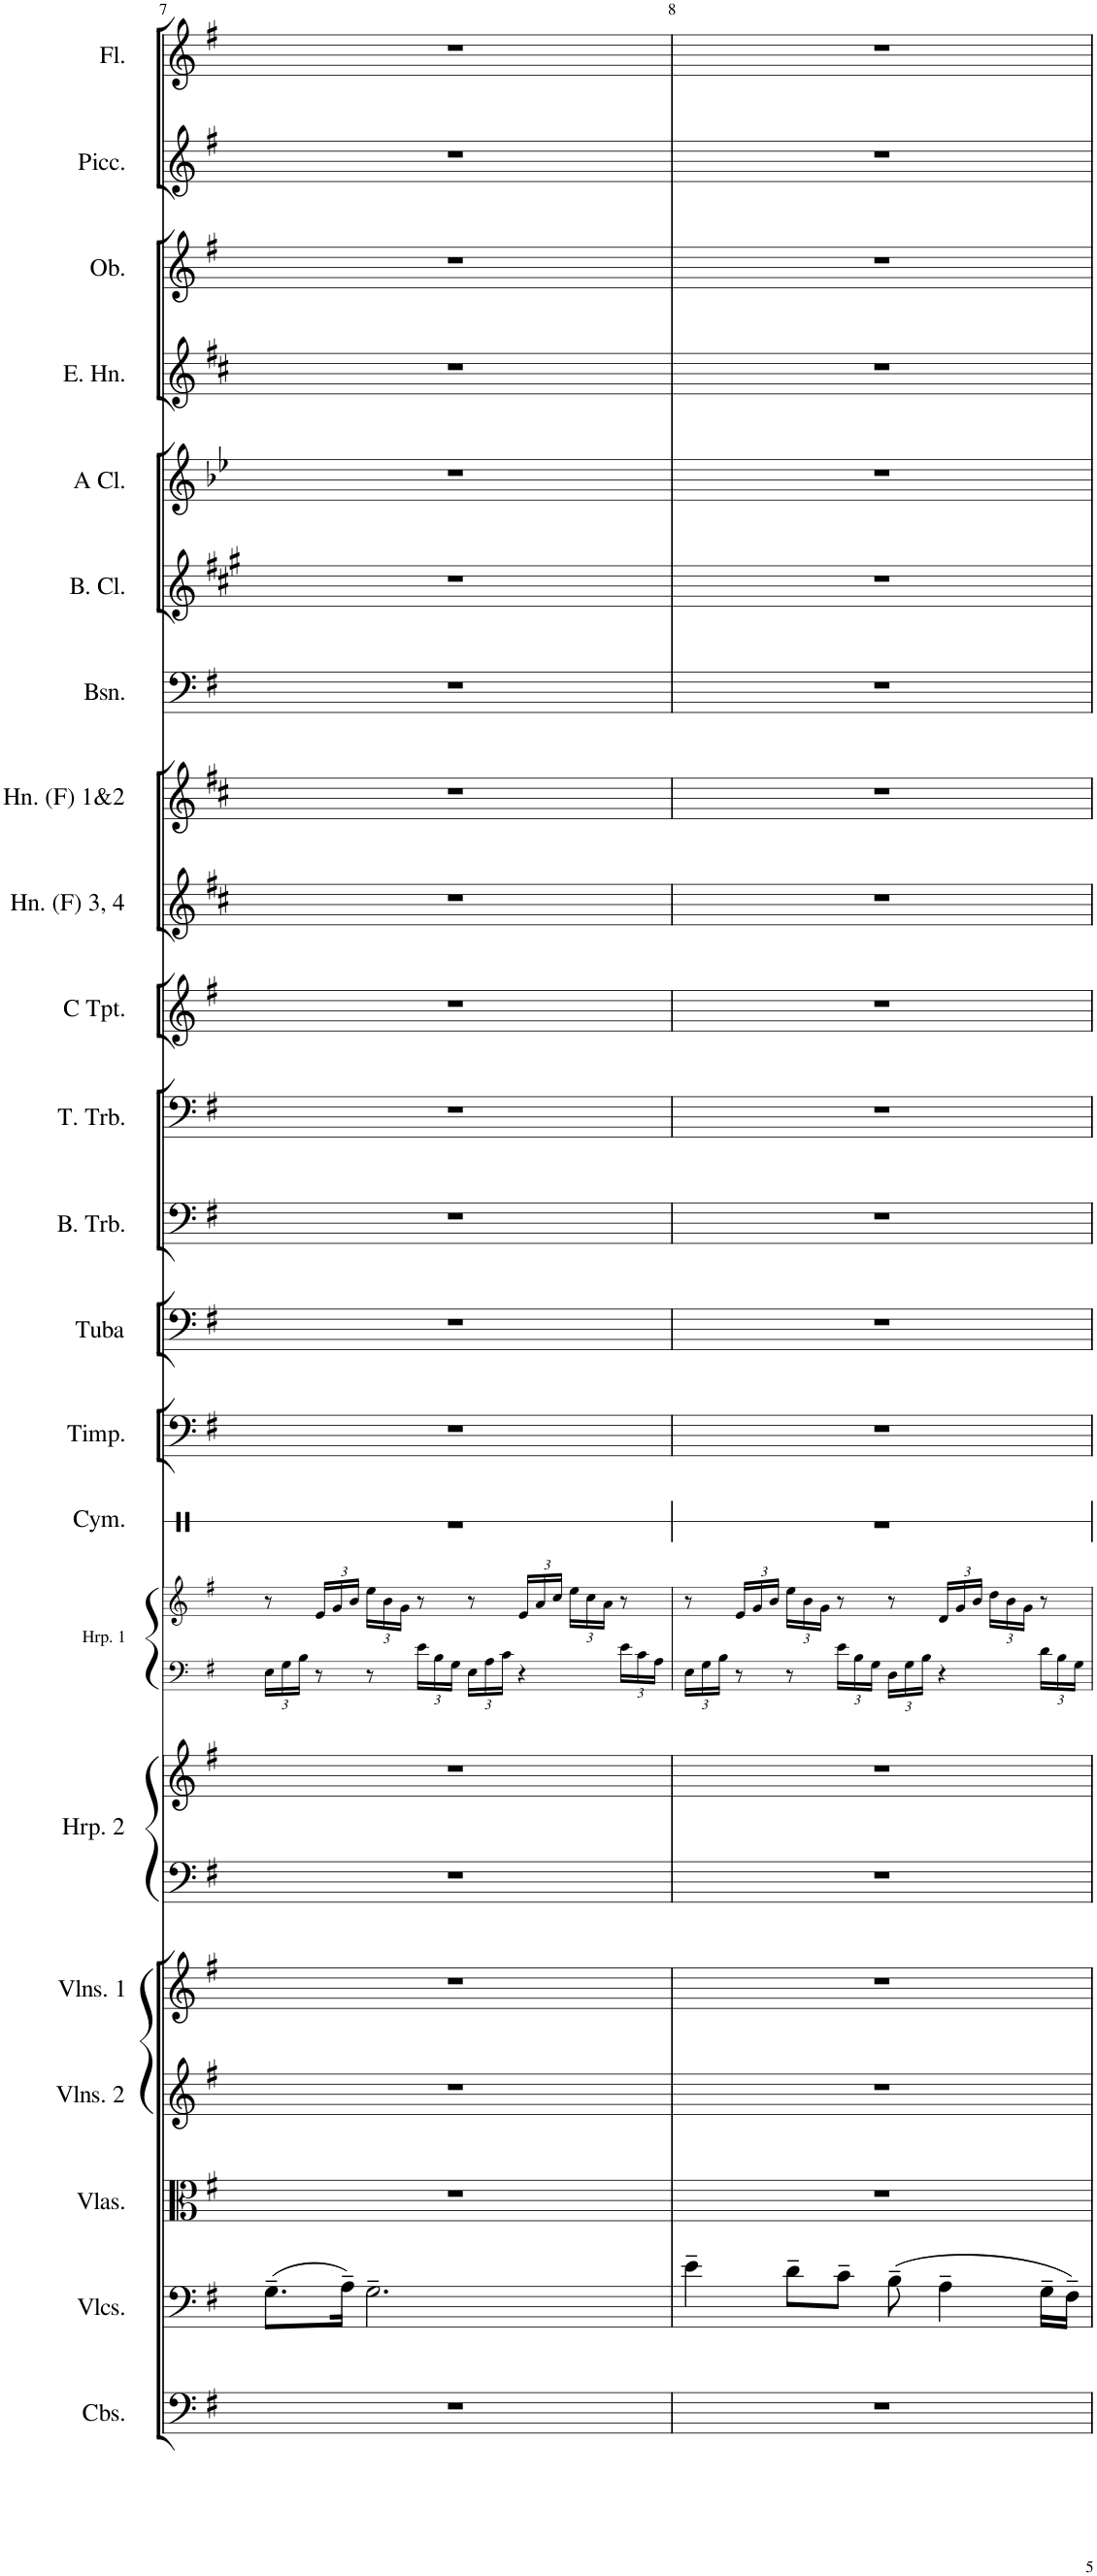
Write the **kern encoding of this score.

**kern	**kern	**kern	**kern	**kern	**kern	**kern	**kern	**kern	**kern	**kern	**kern	**kern	**kern	**kern	**kern	**kern	**kern	**kern	**kern	**kern	**kern	**kern	**kern
*part22	*part21	*part20	*part19	*part18	*part17	*part17	*part16	*part16	*part15	*part14	*part13	*part12	*part11	*part10	*part9	*part8	*part7	*part6	*part5	*part4	*part3	*part2	*part1
*staff24	*staff23	*staff22	*staff21	*staff20	*staff19	*staff18	*staff17	*staff16	*staff15	*staff14	*staff13	*staff12	*staff11	*staff10	*staff9	*staff8	*staff7	*staff6	*staff5	*staff4	*staff3	*staff2	*staff1
*I"Contrabasses	*I"Violoncellos	*I"Violas	*I"Violins 2	*I"Violins 1	*I"Harp 2	*	*I"Harp 1	*	*I"Cymbal	*I"Timpani	*I"Tuba	*I"Bass Trombone	*I"Tenor Trombone	*I"C Trumpet	*I"Horns (F)     3, 4	*I"Horns (F)     1, 2	*I"Bassoon	*I"Bass Clarinet	*I"A Clarinet	*I"English Horn	*I"Oboe	*I"Piccolo	*I"Flute
*I'Cbs.	*I'Vlcs.	*I'Vlas.	*I'Vlns. 2	*I'Vlns. 1	*I'Hrp. 2	*	*I'Hrp. 1	*	*I'Cym.	*I'Timp.	*I'Tuba	*I'B. Trb.	*I'T. Trb.	*I'C Tpt.	*I'Hn. (F) 3, 4	*	*I'Bsn.	*I'B. Cl.	*I'A Cl.	*I'E. Hn.	*I'Ob.	*I'Picc.	*I'Fl.
!!LO:PB:g=z
*clefF4	*clefF4	*clefC3	*clefG2	*clefG2	*clefF4	*clefG2	*clefF4	*clefG2	*clefX	*clefF4	*clefF4	*clefF4	*clefF4	*clefG2	*clefG2	*clefG2	*clefF4	*clefG2	*clefG2	*clefG2	*clefG2	*clefG2	*clefG2
*Trd7c12	*	*	*	*	*	*	*	*	*	*	*	*	*	*Trd1c2	*Trd4c7	*Trd4c7	*	*Trd8c14	*Trd2c3	*Trd4c7	*	*Trd-7c-12	*
*k[f#]	*k[f#]	*k[f#]	*k[f#]	*k[f#]	*k[f#]	*k[f#]	*k[f#]	*k[f#]	*k[]	*k[f#]	*k[f#]	*k[f#]	*k[f#]	*k[f#]	*k[f#c#]	*k[f#c#]	*k[f#]	*k[f#c#g#]	*k[b-e-]	*k[f#c#]	*k[f#]	*k[f#]	*k[f#]
*M4/4	*M4/4	*M4/4	*M4/4	*M4/4	*M4/4	*M4/4	*M4/4	*M4/4	*M4/4	*M4/4	*M4/4	*M4/4	*M4/4	*M4/4	*M4/4	*M4/4	*M4/4	*M4/4	*M4/4	*M4/4	*M4/4	*M4/4	*M4/4
*	*	*	*	*	*	*	*Xbrackettup	*	*	*	*	*	*	*	*	*	*	*	*	*	*	*	*
=7	=7	=7	=7	=7	=7	=7	=7	=7	=7	=7	=7	=7	=7	=7	=7	=7	=7	=7	=7	=7	=7	=7	=7
1r	(8.G~\L	1r	1r	1r	1r	1r	24E\LL	8r	1r	1r	1r	1r	1r	1r	1r	1r	1r	1r	1r	1r	1r	1r	1r
.	.	.	.	.	.	.	24G\	.	.	.	.	.	.	.	.	.	.	.	.	.	.	.	.
.	.	.	.	.	.	.	24B\JJ	.	.	.	.	.	.	.	.	.	.	.	.	.	.	.	.
*	*	*	*	*	*	*	*	*Xbrackettup	*	*	*	*	*	*	*	*	*	*	*	*	*	*	*
.	.	.	.	.	.	.	8r	24e/LL	.	.	.	.	.	.	.	.	.	.	.	.	.	.	.
.	.	.	.	.	.	.	.	24g/	.	.	.	.	.	.	.	.	.	.	.	.	.	.	.
.	16A~\Jk)	.	.	.	.	.	.	.	.	.	.	.	.	.	.	.	.	.	.	.	.	.	.
.	.	.	.	.	.	.	.	24b/JJ	.	.	.	.	.	.	.	.	.	.	.	.	.	.	.
.	2.G~\	.	.	.	.	.	8r	24ee\LL	.	.	.	.	.	.	.	.	.	.	.	.	.	.	.
.	.	.	.	.	.	.	.	24b\	.	.	.	.	.	.	.	.	.	.	.	.	.	.	.
.	.	.	.	.	.	.	.	24g\JJ	.	.	.	.	.	.	.	.	.	.	.	.	.	.	.
.	.	.	.	.	.	.	24e\LL	8r	.	.	.	.	.	.	.	.	.	.	.	.	.	.	.
.	.	.	.	.	.	.	24B\	.	.	.	.	.	.	.	.	.	.	.	.	.	.	.	.
.	.	.	.	.	.	.	24G\JJ	.	.	.	.	.	.	.	.	.	.	.	.	.	.	.	.
.	.	.	.	.	.	.	24E\LL	8r	.	.	.	.	.	.	.	.	.	.	.	.	.	.	.
.	.	.	.	.	.	.	24A\	.	.	.	.	.	.	.	.	.	.	.	.	.	.	.	.
.	.	.	.	.	.	.	24c\JJ	.	.	.	.	.	.	.	.	.	.	.	.	.	.	.	.
.	.	.	.	.	.	.	4r	24e/LL	.	.	.	.	.	.	.	.	.	.	.	.	.	.	.
.	.	.	.	.	.	.	.	24a/	.	.	.	.	.	.	.	.	.	.	.	.	.	.	.
.	.	.	.	.	.	.	.	24cc/JJ	.	.	.	.	.	.	.	.	.	.	.	.	.	.	.
.	.	.	.	.	.	.	.	24ee\LL	.	.	.	.	.	.	.	.	.	.	.	.	.	.	.
.	.	.	.	.	.	.	.	24cc\	.	.	.	.	.	.	.	.	.	.	.	.	.	.	.
.	.	.	.	.	.	.	.	24a\JJ	.	.	.	.	.	.	.	.	.	.	.	.	.	.	.
.	.	.	.	.	.	.	24e\LL	8r	.	.	.	.	.	.	.	.	.	.	.	.	.	.	.
.	.	.	.	.	.	.	24c\	.	.	.	.	.	.	.	.	.	.	.	.	.	.	.	.
.	.	.	.	.	.	.	24A\JJ	.	.	.	.	.	.	.	.	.	.	.	.	.	.	.	.
=8	=8	=8	=8	=8	=8	=8	=8	=8	=8	=8	=8	=8	=8	=8	=8	=8	=8	=8	=8	=8	=8	=8	=8
1r	4e~\	1r	1r	1r	1r	1r	24E\LL	8r	1r	1r	1r	1r	1r	1r	1r	1r	1r	1r	1r	1r	1r	1r	1r
.	.	.	.	.	.	.	24G\	.	.	.	.	.	.	.	.	.	.	.	.	.	.	.	.
.	.	.	.	.	.	.	24B\JJ	.	.	.	.	.	.	.	.	.	.	.	.	.	.	.	.
.	.	.	.	.	.	.	8r	24e/LL	.	.	.	.	.	.	.	.	.	.	.	.	.	.	.
.	.	.	.	.	.	.	.	24g/	.	.	.	.	.	.	.	.	.	.	.	.	.	.	.
.	.	.	.	.	.	.	.	24b/JJ	.	.	.	.	.	.	.	.	.	.	.	.	.	.	.
.	8d~\L	.	.	.	.	.	8r	24ee\LL	.	.	.	.	.	.	.	.	.	.	.	.	.	.	.
.	.	.	.	.	.	.	.	24b\	.	.	.	.	.	.	.	.	.	.	.	.	.	.	.
.	.	.	.	.	.	.	.	24g\JJ	.	.	.	.	.	.	.	.	.	.	.	.	.	.	.
.	8c~\J	.	.	.	.	.	24e\LL	8r	.	.	.	.	.	.	.	.	.	.	.	.	.	.	.
.	.	.	.	.	.	.	24B\	.	.	.	.	.	.	.	.	.	.	.	.	.	.	.	.
.	.	.	.	.	.	.	24G\JJ	.	.	.	.	.	.	.	.	.	.	.	.	.	.	.	.
.	(8B~\	.	.	.	.	.	24D\LL	8r	.	.	.	.	.	.	.	.	.	.	.	.	.	.	.
.	.	.	.	.	.	.	24G\	.	.	.	.	.	.	.	.	.	.	.	.	.	.	.	.
.	.	.	.	.	.	.	24B\JJ	.	.	.	.	.	.	.	.	.	.	.	.	.	.	.	.
.	4A~\	.	.	.	.	.	4r	24d/LL	.	.	.	.	.	.	.	.	.	.	.	.	.	.	.
.	.	.	.	.	.	.	.	24g/	.	.	.	.	.	.	.	.	.	.	.	.	.	.	.
.	.	.	.	.	.	.	.	24b/JJ	.	.	.	.	.	.	.	.	.	.	.	.	.	.	.
.	.	.	.	.	.	.	.	24dd\LL	.	.	.	.	.	.	.	.	.	.	.	.	.	.	.
.	.	.	.	.	.	.	.	24b\	.	.	.	.	.	.	.	.	.	.	.	.	.	.	.
.	.	.	.	.	.	.	.	24g\JJ	.	.	.	.	.	.	.	.	.	.	.	.	.	.	.
.	16G~\LL	.	.	.	.	.	24d\LL	8r	.	.	.	.	.	.	.	.	.	.	.	.	.	.	.
.	.	.	.	.	.	.	24B\	.	.	.	.	.	.	.	.	.	.	.	.	.	.	.	.
.	16F#~\JJ)	.	.	.	.	.	.	.	.	.	.	.	.	.	.	.	.	.	.	.	.	.	.
.	.	.	.	.	.	.	24G\JJ	.	.	.	.	.	.	.	.	.	.	.	.	.	.	.	.
=	=	=	=	=	=	=	=	=	=	=	=	=	=	=	=	=	=	=	=	=	=	=	=
*-	*-	*-	*-	*-	*-	*-	*-	*-	*-	*-	*-	*-	*-	*-	*-	*-	*-	*-	*-	*-	*-	*-	*-
